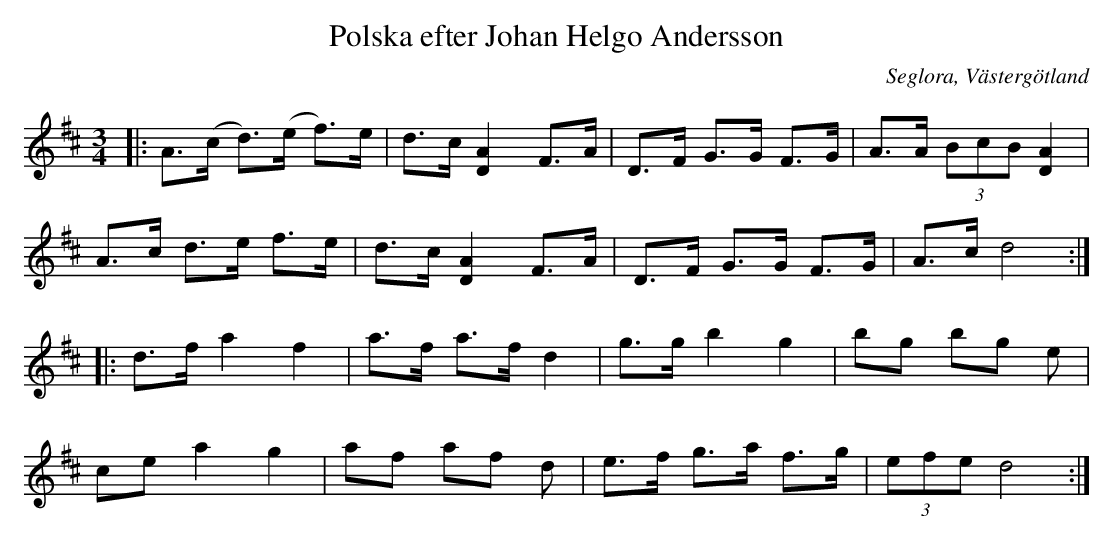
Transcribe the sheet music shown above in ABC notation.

X:1
T:Polska efter Johan Helgo Andersson
O:Seglora, Västergötland
M:3/4
L:1/8
K:D
|: A>(c d>)(e f>)e| d>c [A2D2] F>A | D>F G>G F>G | A>A (3BcB [A2D2] |
   A>c d>e f>e| d>c [A2D2] F>A | D>F G>G F>G | A>c d4 :|
|: d>f a2 f2 | a>f a>f d2 | g>g b2 g2 | bg bg e |
ce a2 g2 | af af d | e>f g>a f>g | (3efe d4 :|
